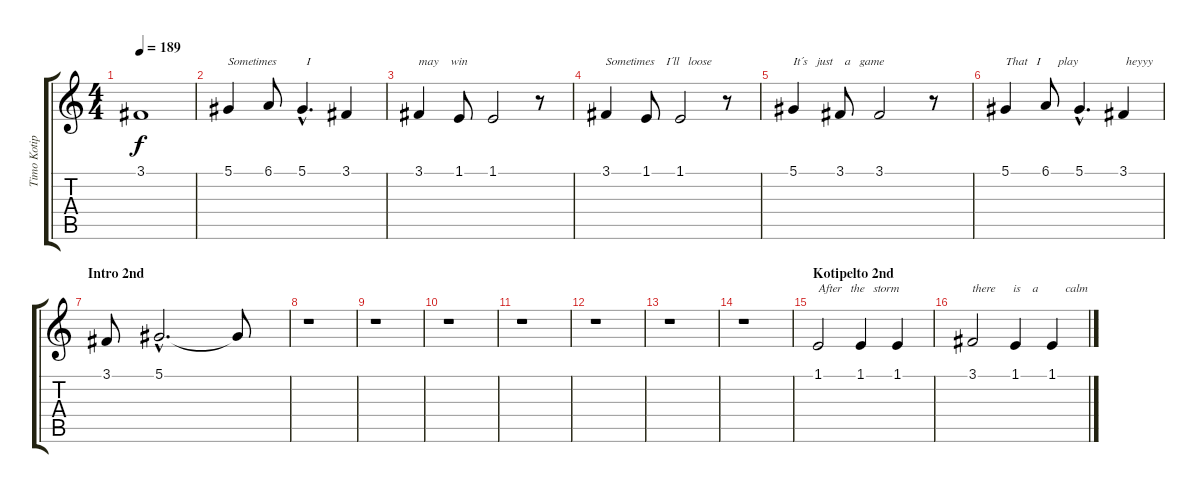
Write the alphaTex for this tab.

\track ("Timo Kotipelto" "Timo Kotip") {instrument stringensemble1}
\staff {score tabs}
\tuning (Eb4 Bb3 Gb3 Db3 Ab2 Eb2) {hide}
\ts (4 4)
\tempo 189
\clef g2
\ks c
3.1.1{dy f} |
5.1.4{txt "Sometimes          I"} 6.1.8 5.1{hac}.4{d} 3.1.4 |
3.1.4{txt "may    win"} 1.1.8 1.1.2 r.8 |
3.1.4{txt "Sometimes    I´ll   loose"} 1.1.8 1.1.2 r.8 |
5.1.4{txt "It´s   just    a   game"} 3.1.8 3.1.2 r.8 |
5.1.4{txt "That   I      play                heyyy"} 6.1.8 5.1{hac}.4{d} 3.1.4 |
\section ("" "Intro 2nd")
3.1.8 5.1{hac}.2{d} 5.1{t}.8 |
r.1 |
r.1 |
r.1 |
r.1 |
r.1 |
r.1 |
r.1 |
\section ("" "Kotipelto 2nd")
1.1.2{txt "After   the   storm"} 1.1.4 1.1.4 |
3.1.2{txt "there      is    a         calm"} 1.1.4 1.1.4
